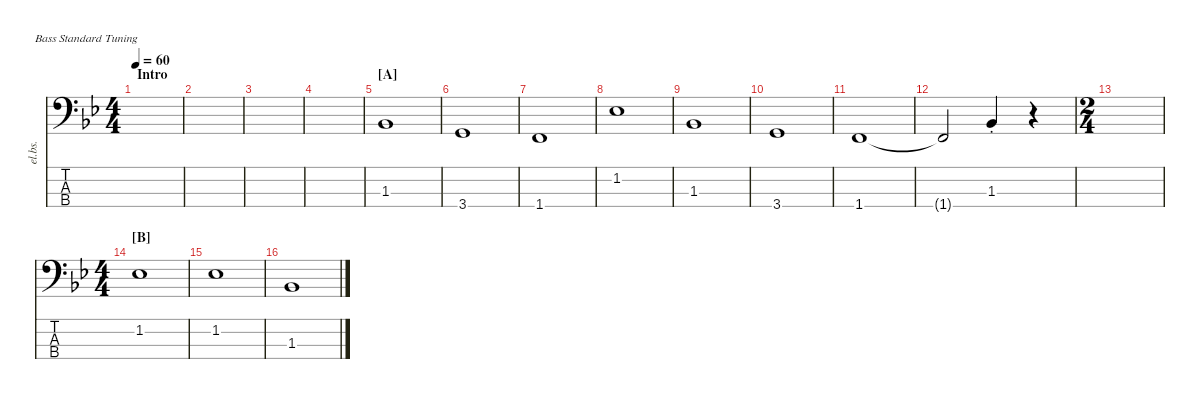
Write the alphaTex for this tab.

\defaultSystemsLayout 4
\hideDynamics
\bracketExtendMode nobrackets
\otherSystemsTrackNameOrientation horizontal
\track ("Electric Bass" "el.bs.") {instrument electricbassfinger}
\staff {score tabs}
\tuning (G2 D2 A1 E1)
\ts (4 4)
\section ("" "Intro")
\tempo 60
\clef f4
\ks bb
|
|
|
|
\section ("A" "")
1.3{acc b}.1{beam Up} |
3.4{acc forcenatural}.1{beam Up} |
1.4{acc forcenatural}.1{beam Up} |
1.2{acc b}.1{beam Down} |
1.3{acc b}.1{beam Up} |
3.4{acc forcenatural}.1{beam Up} |
1.4{acc forcenatural}.1{beam Up} |
1.4{t acc forcenatural}.2{beam Up} 1.3{st acc b}.4{beam Up} r.4{beam Up} |
\ts (2 4)
\beaming (8 2 2)
|
\ts (4 4)
\section ("B" "")
1.2{acc b}.1{beam Down} |
1.2{acc b}.1{beam Down} |
1.3{acc b}.1{beam Up}
